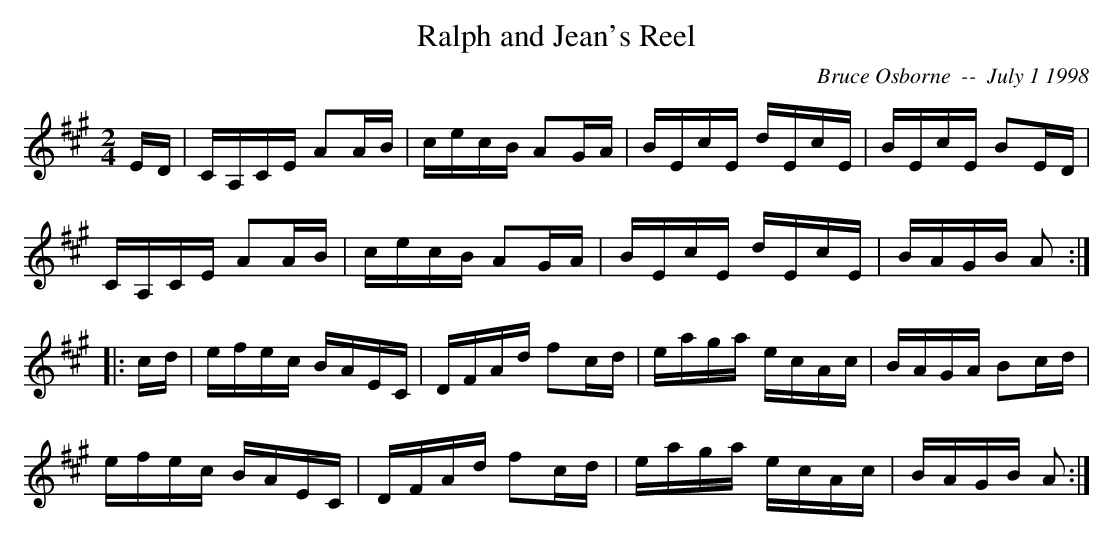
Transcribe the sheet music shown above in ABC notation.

X:1
T:Ralph and Jean's Reel
C:Bruce Osborne  --  July 1 1998
L:1/16
M:2/4
K:A
ED|CA,CE A2AB|cecB A2GA|BEcE dEcE|BEcE B2ED|
CA,CE A2AB|cecB A2GA|BEcE dEcE|BAGB A2:|
|:cd|efec BAEC|DFAd f2cd|eaga ecAc|BAGA B2cd|
efec BAEC|DFAd f2cd|eaga ecAc|BAGB A2:|
